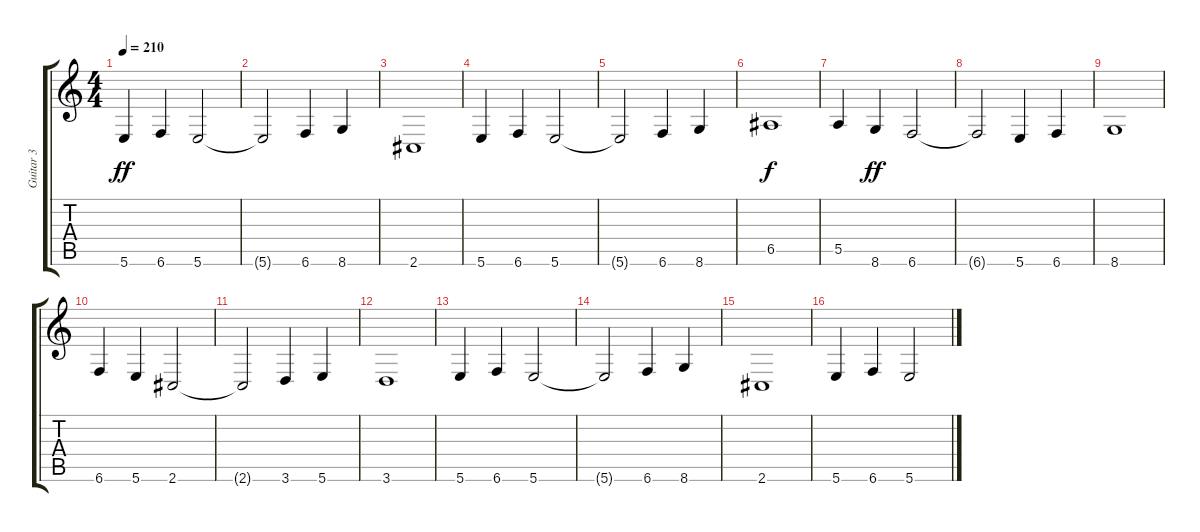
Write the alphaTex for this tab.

\track ("Guitar 3" "Guitar 3") {instrument distortionguitar}
\staff {score tabs}
\tuning (B3 Gb3 D3 A2 E2 B1) {hide}
\ts (4 4)
\tempo 210
\clef g2
\ks c
5.6.4{dy ff} 6.6.4 5.6.2 |
5.6{t}.2 6.6.4 8.6.4 |
2.6.1 |
5.6.4{volume 7} 6.6.4 5.6.2 |
5.6{t}.2 6.6.4 8.6.4 |
6.5.1{dy f} |
5.5.4 8.6.4{dy ff} 6.6.2 |
6.6{t}.2{volume 5} 5.6.4 6.6.4 |
8.6.1 |
6.6.4 5.6.4 2.6.2 |
2.6{t}.2 3.6.4 5.6.4 |
3.6.1{volume 3} |
5.6.4 6.6.4 5.6.2 |
5.6{t}.2 6.6.4 8.6.4 |
2.6.1 |
5.6.4{volume 0} 6.6.4 5.6.2
